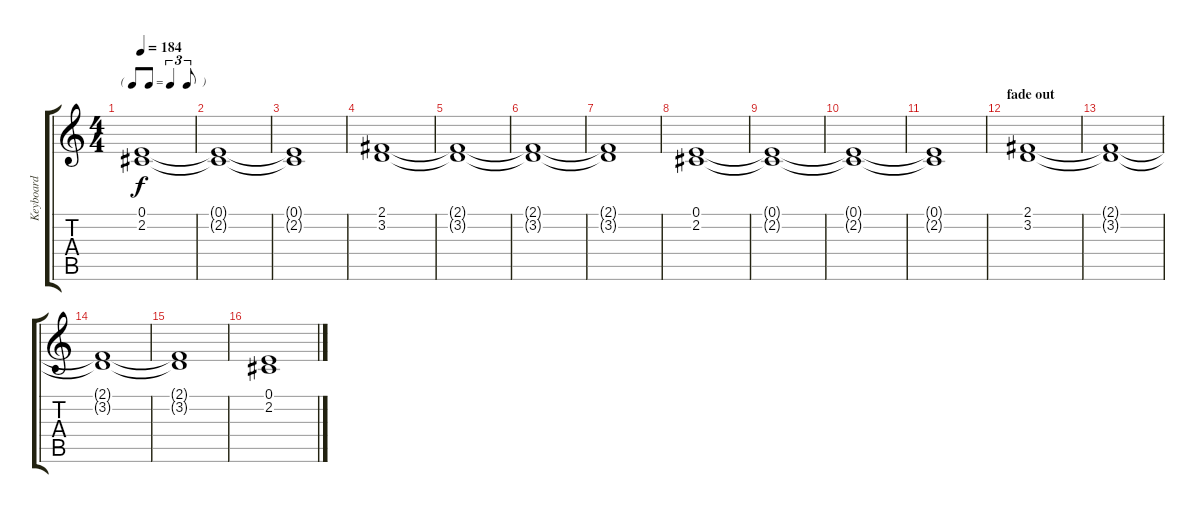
\track ("Keyboard" "Keyboard") {instrument drawbarorgan}
\staff {score tabs}
\tuning (E4 B3 G3 D3 A2 E2) {hide}
\ts (4 4)
\tf triplet8th
\tempo 184
\clef g2
\ks c
(0.1{t} 2.2{t}).1{dy f} |
(0.1{t} 2.2{t}).1 |
(0.1{t} 2.2{t}).1 |
\section ("" "")
(2.1 3.2).1 |
(2.1{t} 3.2{t}).1 |
(2.1{t} 3.2{t}).1 |
(2.1{t} 3.2{t}).1 |
(0.1 2.2).1 |
(0.1{t} 2.2{t}).1 |
(0.1{t} 2.2{t}).1 |
(0.1{t} 2.2{t}).1 |
\section ("" "fade out")
(2.1 3.2).1{volume 3} |
(2.1{t} 3.2{t}).1 |
(2.1{t} 3.2{t}).1 |
(2.1{t} 3.2{t}).1 |
(0.1 2.2).1{volume 2}
